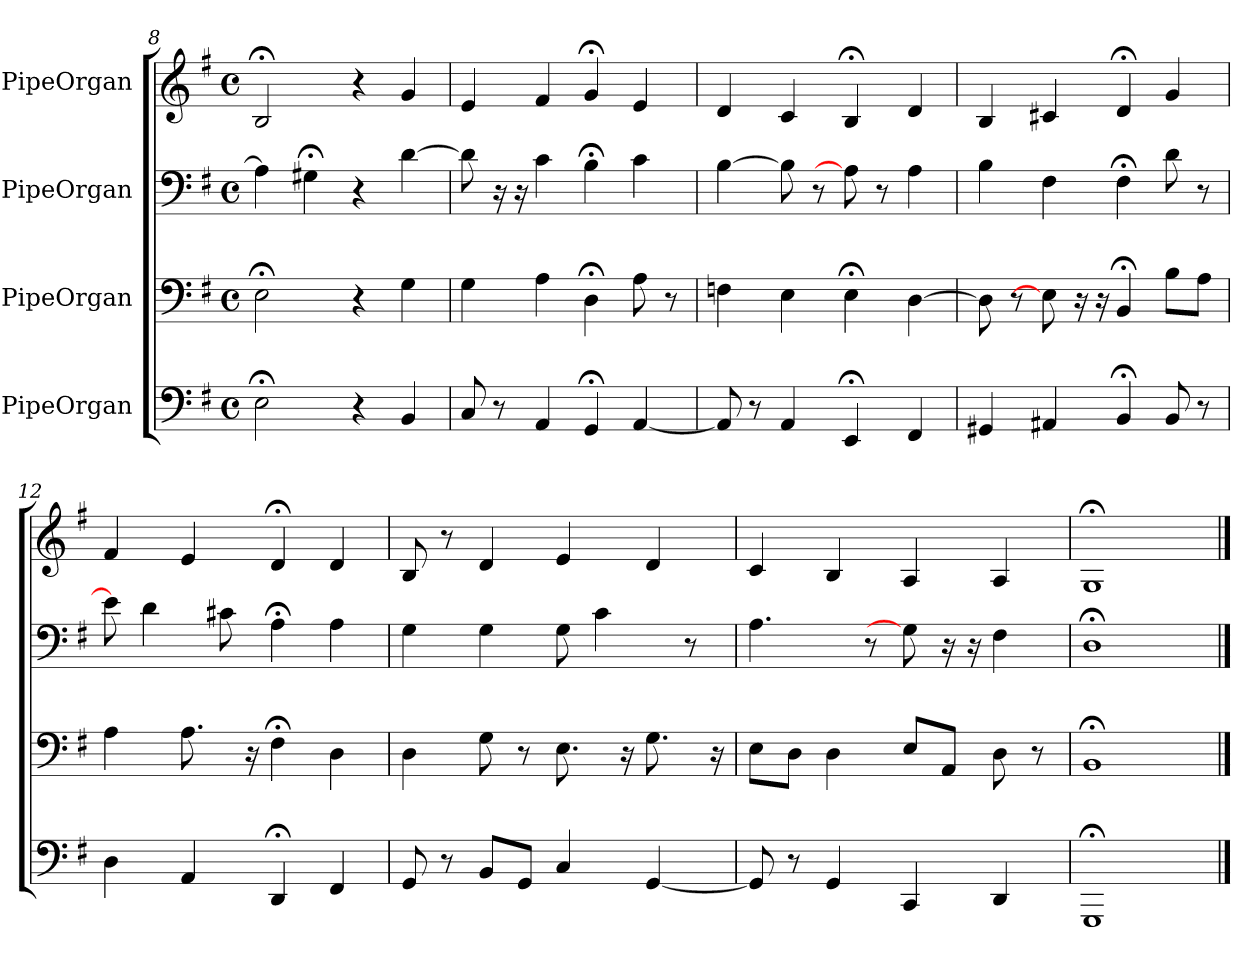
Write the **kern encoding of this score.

**kern	**kern	**kern	**kern
*part4	*part3	*part2	*part1
*staff4	*staff3	*staff2	*staff1
*I"PipeOrgan	*I"PipeOrgan	*I"PipeOrgan	*I"PipeOrgan
*k[f#]	*k[f#]	*k[f#]	*k[f#]
*G:	*G:	*G:	*G:
*M4/4	*M4/4	*M4/4	*M4/4
*met(c)	*met(c)	*met(c)	*met(c)
=8	=8	=8	=8
2E;<	2E;<	4A]	2B;<
.	.	4G#X;<	.
4r	4r	4r	4r
4BB	4G	[4d	4g
=9	=9	=9	=9
8C	4G	8d]	4e
8r	.	16r	.
.	.	16r	.
4AA	4A	4c	4f#
4GG;<	4D;<	4B;<	4g;<
[4AA	8A	4c	4e
.	8r	.	.
=10	=10	=10	=10
8AA]	4Fn	[4B	4d
8r	.	.	.
4AA	4E	8B]	4c
.	.	8r	.
4EE;<	4E;<	8A]	4B;<
.	.	8r	.
4FF#	[4D	4A	4d
=11	=11	=11	=11
4GG#X	8D]	4B	4B
.	8r	.	.
4AA#X	8E]	4F#	4c#X
.	16r	.	.
.	16r	.	.
4BB;<	4BB;<	4F#;<	4d;<
8BB	8BL	8d	4g
8r	8AJ	8r	.
=12	=12	=12	=12
4D	4A	8e]	4f#
.	.	4d	.
4AA	8.A	.	4e
.	.	8c#X	.
.	16r	.	.
4DD;<	4F#;<	4A;<	4d;<
4FF#	4D	4A	4d
=13	=13	=13	=13
8GG	4D	4G	8B
8r	.	.	8r
8BBL	8G	4G	4d
8GGJ	8r	.	.
4C	8.E	8G	4e
.	.	4c	.
.	16r	.	.
[4GG	8.G	.	4d
.	.	8r	.
.	16r	.	.
=14	=14	=14	=14
8GG]	8EL	4.A	4c
8r	8DJ	.	.
4GG	4D	.	4B
.	.	8r	.
4CC	8EL	8G]	4A
.	8AAJ	16r	.
.	.	16r	.
4DD	8D	4F#	4A
.	8r	.	.
=15	=15	=15	=15
1GGG;<	1BB;<	1D;<	1G;<
==	==	==	==
*-	*-	*-	*-
